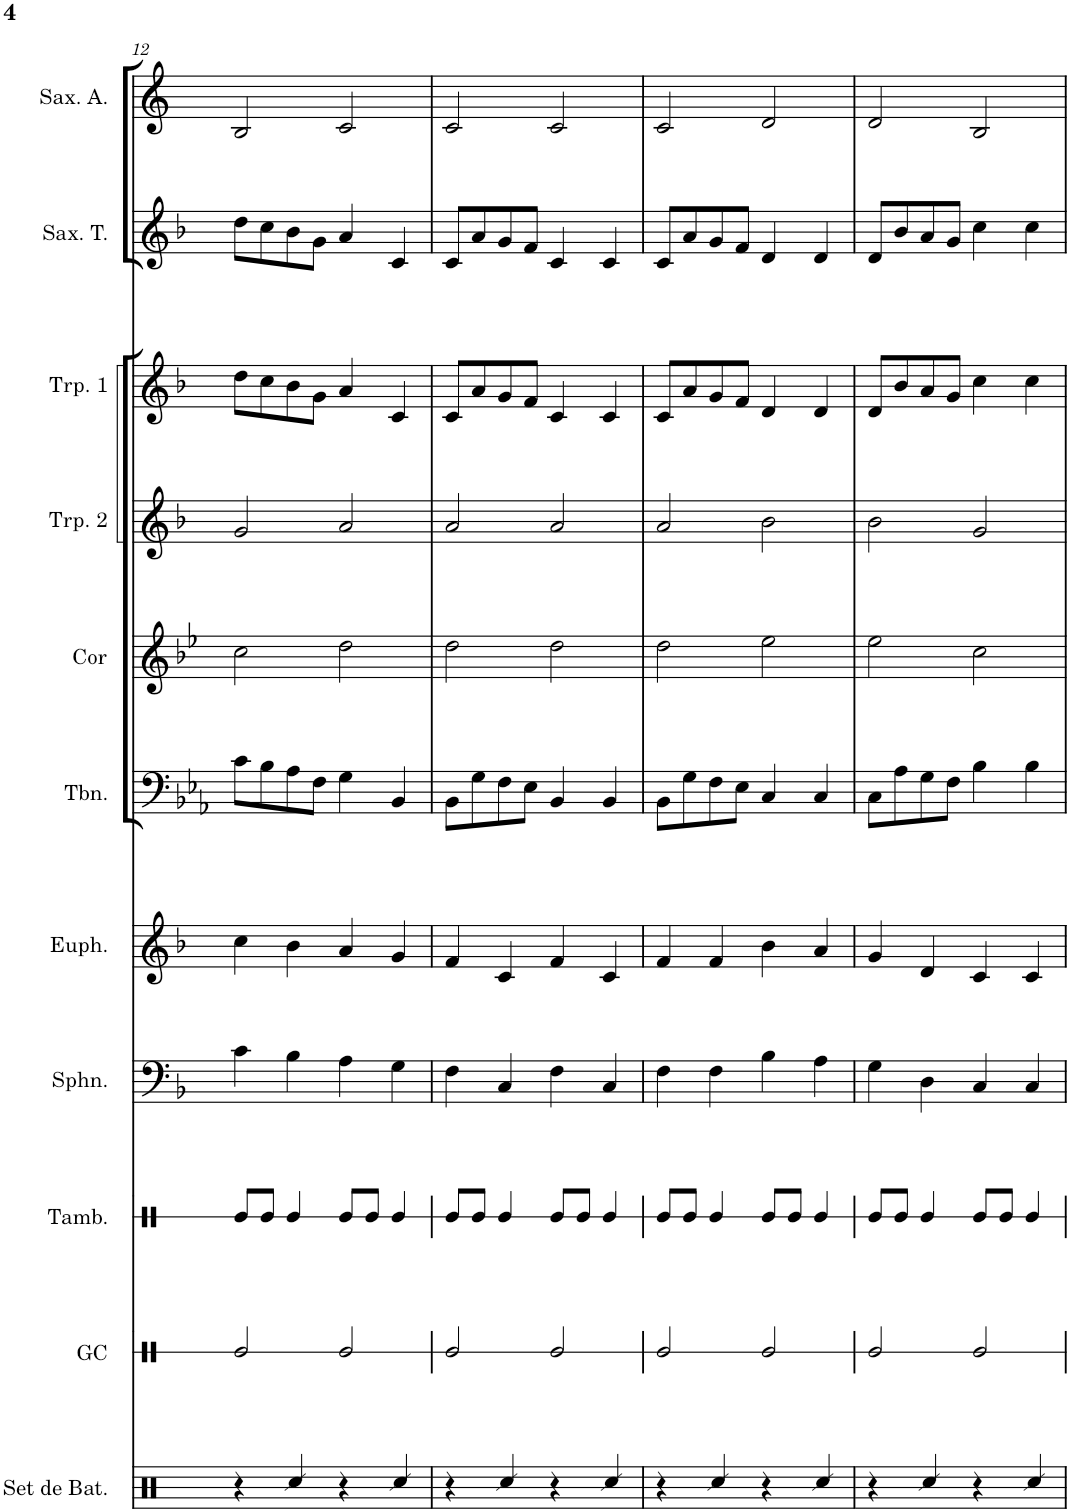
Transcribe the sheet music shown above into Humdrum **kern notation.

**kern	**kern	**kern	**kern	**kern	**kern	**kern	**kern	**kern	**kern	**kern
*part11	*part10	*part9	*part8	*part7	*part6	*part5	*part4	*part3	*part2	*part1
*staff11	*staff10	*staff9	*staff8	*staff7	*staff6	*staff5	*staff4	*staff3	*staff2	*staff1
*I"Set de batterie	*I"Grosse caisse	*I"Tambourin	*I"Sousaphone	*I"Euphonium	*I"Trombone	*I"Cor	*I"Trompette 2	*I"Trompette 1	*I"Saxophone Ténor	*I"Saxophone Alto
*I'Set de Bat.	*I'GC	*I'Tamb.	*I'Sphn.	*I'Euph.	*I'Tbn.	*I'Cor	*I'Trp. 2	*I'Trp. 1	*I'Sax. T.	*I'Sax. A.
!!LO:PB:g=z
*clefX	*clefX	*clefX	*clefF4	*clefG2	*clefF4	*clefG2	*clefG2	*clefG2	*clefG2	*clefG2
*	*	*	*Trd8c14	*Trd8c14	*	*Trd4c7	*Trd1c2	*Trd1c2	*Trd8c14	*Trd5c9
*k[]	*k[]	*k[]	*k[b-]	*k[b-]	*k[b-e-a-]	*k[b-e-]	*k[b-]	*k[b-]	*k[b-]	*k[]
*M4/4	*M4/4	*M4/4	*M4/4	*M4/4	*M4/4	*M4/4	*M4/4	*M4/4	*M4/4	*M4/4
=12	=12	=12	=12	=12	=12	=12	=12	=12	=12	=12
4r	2Re/	8Re/L	4c\	4cc\	8c\L	2cc\	2g/	8dd\L	8dd\L	2B/
.	.	8Re/J	.	.	8B-\	.	.	8cc\	8cc\	.
4Rcc/	.	4Re/	4B-\	4b-\	8A-\	.	.	8b-\	8b-\	.
.	.	.	.	.	8F\J	.	.	8g\J	8g\J	.
4r	2Re/	8Re/L	4A\	4a/	4G\	2dd\	2a/	4a/	4a/	2c/
.	.	8Re/J	.	.	.	.	.	.	.	.
4Rcc/	.	4Re/	4G\	4g/	4BB-/	.	.	4c/	4c/	.
=13	=13	=13	=13	=13	=13	=13	=13	=13	=13	=13
4r	2Re/	8Re/L	4F\	4f/	8BB-\L	2dd\	2a/	8c/L	8c/L	2c/
.	.	8Re/J	.	.	8G\	.	.	8a/	8a/	.
4Rcc/	.	4Re/	4C/	4c/	8F\	.	.	8g/	8g/	.
.	.	.	.	.	8E-\J	.	.	8f/J	8f/J	.
4r	2Re/	8Re/L	4F\	4f/	4BB-/	2dd\	2a/	4c/	4c/	2c/
.	.	8Re/J	.	.	.	.	.	.	.	.
4Rcc/	.	4Re/	4C/	4c/	4BB-/	.	.	4c/	4c/	.
=14	=14	=14	=14	=14	=14	=14	=14	=14	=14	=14
4r	2Re/	8Re/L	4F\	4f/	8BB-\L	2dd\	2a/	8c/L	8c/L	2c/
.	.	8Re/J	.	.	8G\	.	.	8a/	8a/	.
4Rcc/	.	4Re/	4F\	4f/	8F\	.	.	8g/	8g/	.
.	.	.	.	.	8E-\J	.	.	8f/J	8f/J	.
4r	2Re/	8Re/L	4B-\	4b-\	4C/	2ee-\	2b-\	4d/	4d/	2d/
.	.	8Re/J	.	.	.	.	.	.	.	.
4Rcc/	.	4Re/	4A\	4a/	4C/	.	.	4d/	4d/	.
=15	=15	=15	=15	=15	=15	=15	=15	=15	=15	=15
4r	2Re/	8Re/L	4G\	4g/	8C\L	2ee-\	2b-\	8d/L	8d/L	2d/
.	.	8Re/J	.	.	8A-\	.	.	8b-/	8b-/	.
4Rcc/	.	4Re/	4D\	4d/	8G\	.	.	8a/	8a/	.
.	.	.	.	.	8F\J	.	.	8g/J	8g/J	.
4r	2Re/	8Re/L	4C/	4c/	4B-\	2cc\	2g/	4cc\	4cc\	2B/
.	.	8Re/J	.	.	.	.	.	.	.	.
4Rcc/	.	4Re/	4C/	4c/	4B-\	.	.	4cc\	4cc\	.
=	=	=	=	=	=	=	=	=	=	=
*-	*-	*-	*-	*-	*-	*-	*-	*-	*-	*-
